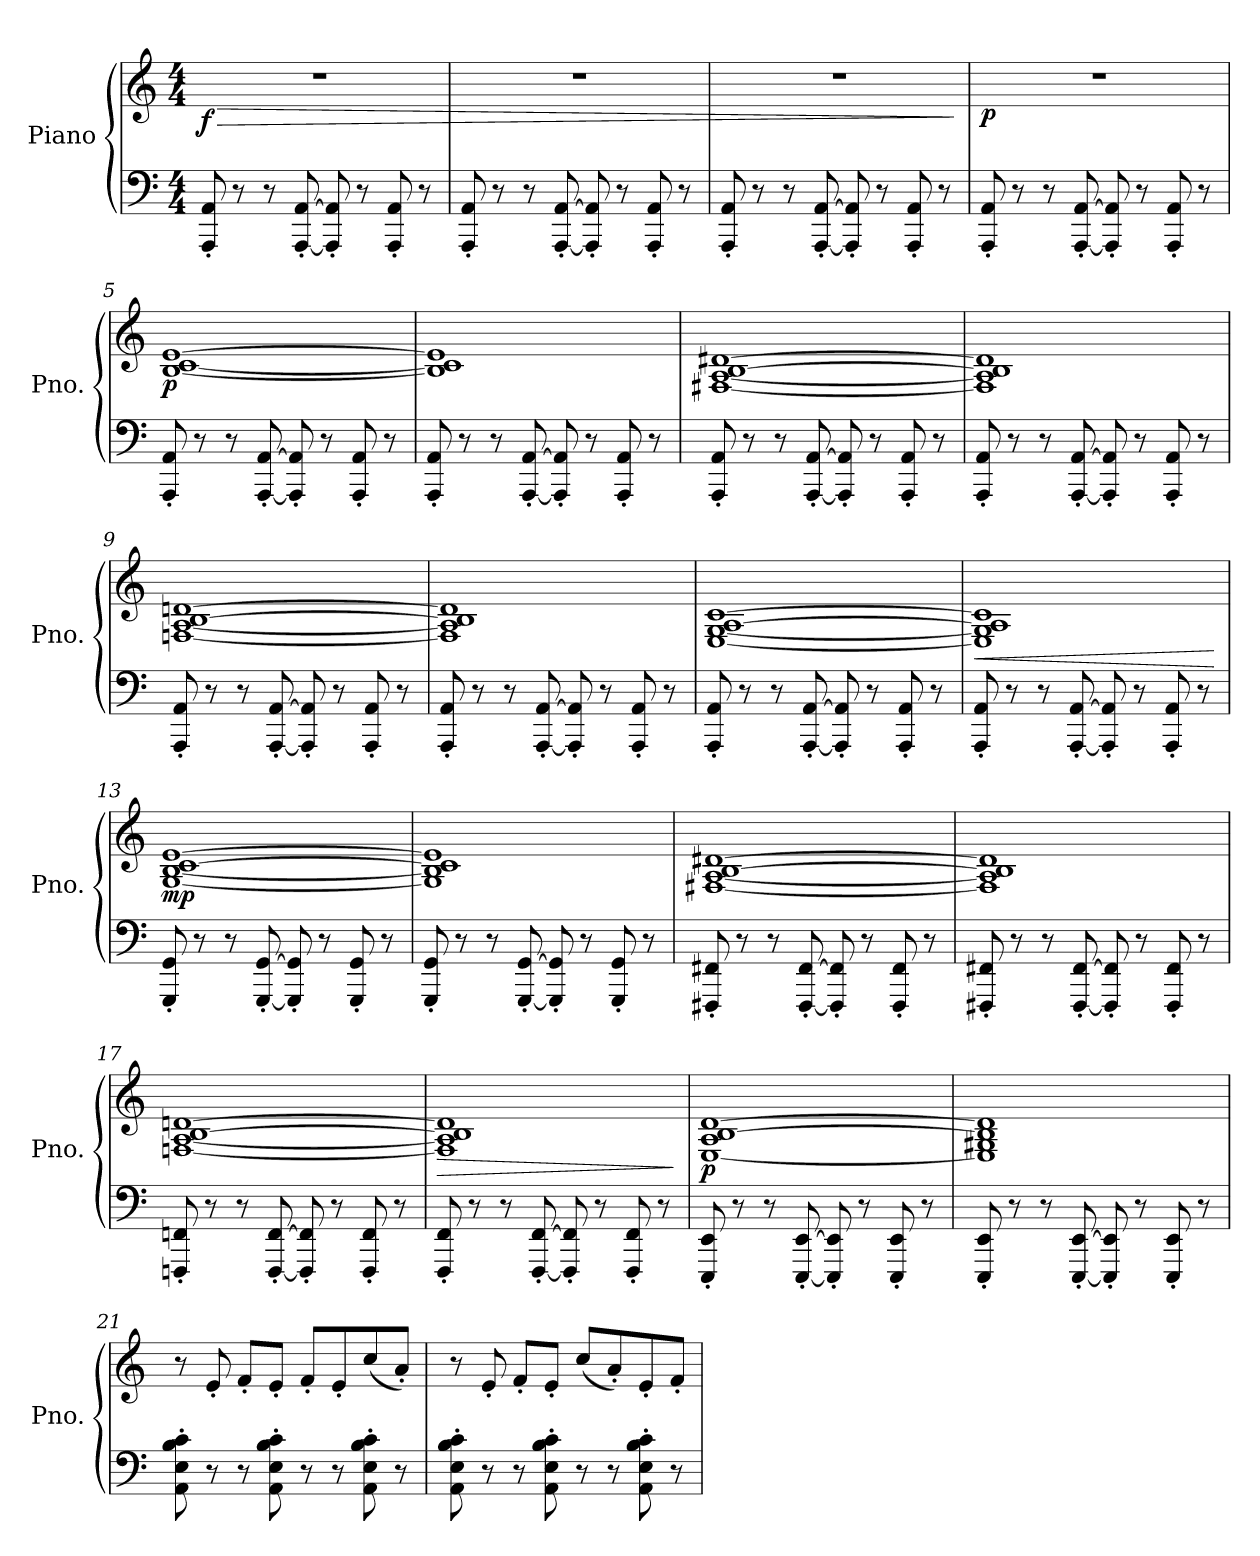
**kern	**kern	**dynam
*part1	*part1	*part1
*staff2	*staff1	*staff1/2
*I"Piano	*	*
*I'Pno.	*	*
*clefF4	*clefG2	*
*k[]	*k[]	*
*M4/4	*M4/4	*
*MM150	*MM150	*
=1	=1	=1
!	!	!LO:HP:b
!	!	!LO:DY:n=1:b
8AAA/' 8AA/'	1r	> f
8r	.	.
8r	.	.
[8AAA/' [8AA/'	.	.
8AAA/]' 8AA/]'	.	.
8r	.	.
8AAA/' 8AA/'	.	.
8r	.	.
=2	=2	=2
8AAA/' 8AA/'	1r	.
8r	.	.
8r	.	.
[8AAA/' [8AA/'	.	.
8AAA/]' 8AA/]'	.	.
8r	.	.
8AAA/' 8AA/'	.	.
8r	.	.
=3	=3	=3
8AAA/' 8AA/'	1r	.
8r	.	.
8r	.	.
[8AAA/' [8AA/'	.	.
8AAA/]' 8AA/]'	.	.
8r	.	.
8AAA/' 8AA/'	.	.
8r	.	.
.	.	]
=4	=4	=4
!	!	!LO:DY:b
8AAA/' 8AA/'	1r	p
8r	.	.
8r	.	.
[8AAA/' [8AA/'	.	.
8AAA/]' 8AA/]'	.	.
8r	.	.
8AAA/' 8AA/'	.	.
8r	.	.
!!LO:LB:g=z
=5	=5	=5
!	!	!LO:DY:b
8AAA/' 8AA/'	[1B [1c [1e	p
8r	.	.
8r	.	.
[8AAA/' [8AA/'	.	.
8AAA/]' 8AA/]'	.	.
8r	.	.
8AAA/' 8AA/'	.	.
8r	.	.
=6	=6	=6
8AAA/' 8AA/'	1B] 1c] 1e]	.
8r	.	.
8r	.	.
[8AAA/' [8AA/'	.	.
8AAA/]' 8AA/]'	.	.
8r	.	.
8AAA/' 8AA/'	.	.
8r	.	.
=7	=7	=7
8AAA/' 8AA/'	[1F#X [1A [1B [1d#X	.
8r	.	.
8r	.	.
[8AAA/' [8AA/'	.	.
8AAA/]' 8AA/]'	.	.
8r	.	.
8AAA/' 8AA/'	.	.
8r	.	.
=8	=8	=8
8AAA/' 8AA/'	1F#] 1A] 1B] 1d#]	.
8r	.	.
8r	.	.
[8AAA/' [8AA/'	.	.
8AAA/]' 8AA/]'	.	.
8r	.	.
8AAA/' 8AA/'	.	.
8r	.	.
!!LO:LB:g=z
=9	=9	=9
8AAA/' 8AA/'	[1Fn [1A [1B [1dn	.
8r	.	.
8r	.	.
[8AAA/' [8AA/'	.	.
8AAA/]' 8AA/]'	.	.
8r	.	.
8AAA/' 8AA/'	.	.
8r	.	.
=10	=10	=10
8AAA/' 8AA/'	1F] 1A] 1B] 1d]	.
8r	.	.
8r	.	.
[8AAA/' [8AA/'	.	.
8AAA/]' 8AA/]'	.	.
8r	.	.
8AAA/' 8AA/'	.	.
8r	.	.
=11	=11	=11
8AAA/' 8AA/'	[1E [1G [1A [1c	.
8r	.	.
8r	.	.
[8AAA/' [8AA/'	.	.
8AAA/]' 8AA/]'	.	.
8r	.	.
8AAA/' 8AA/'	.	.
8r	.	.
=12	=12	=12
!	!	!LO:HP:b
8AAA/' 8AA/'	1E] 1G] 1A] 1c]	<
8r	.	.
8r	.	.
[8AAA/' [8AA/'	.	.
8AAA/]' 8AA/]'	.	.
8r	.	.
8AAA/' 8AA/'	.	.
8r	.	.
.	.	[
!!LO:LB:g=z
=13	=13	=13
!	!	!LO:DY:b
8GGG/' 8GG/'	[1G [1B [1c [1e	mp
8r	.	.
8r	.	.
[8GGG/' [8GG/'	.	.
8GGG/]' 8GG/]'	.	.
8r	.	.
8GGG/' 8GG/'	.	.
8r	.	.
=14	=14	=14
8GGG/' 8GG/'	1G] 1B] 1c] 1e]	.
8r	.	.
8r	.	.
[8GGG/' [8GG/'	.	.
8GGG/]' 8GG/]'	.	.
8r	.	.
8GGG/' 8GG/'	.	.
8r	.	.
=15	=15	=15
8FFF#X/' 8FF#X/'	[1F#X [1A [1B [1d#X	.
8r	.	.
8r	.	.
[8FFF#/' [8FF#/'	.	.
8FFF#/]' 8FF#/]'	.	.
8r	.	.
8FFF#/' 8FF#/'	.	.
8r	.	.
=16	=16	=16
8FFF#X/' 8FF#X/'	1F#] 1A] 1B] 1d#]	.
8r	.	.
8r	.	.
[8FFF#/' [8FF#/'	.	.
8FFF#/]' 8FF#/]'	.	.
8r	.	.
8FFF#/' 8FF#/'	.	.
8r	.	.
!!LO:LB:g=z
=17	=17	=17
8FFFn/' 8FFn/'	[1Fn [1A [1B [1dn	.
8r	.	.
8r	.	.
[8FFF/' [8FF/'	.	.
8FFF/]' 8FF/]'	.	.
8r	.	.
8FFF/' 8FF/'	.	.
8r	.	.
=18	=18	=18
!	!	!LO:HP:b
8FFF/' 8FF/'	1F] 1A] 1B] 1d]	>
8r	.	.
8r	.	.
[8FFF/' [8FF/'	.	.
8FFF/]' 8FF/]'	.	.
8r	.	.
8FFF/' 8FF/'	.	.
8r	.	.
.	.	]
=19	=19	=19
!	!	!LO:DY:b
8EEE/' 8EE/'	[1E 1A [1B [1d	p
8r	.	.
8r	.	.
[8EEE/' [8EE/'	.	.
8EEE/]' 8EE/]'	.	.
8r	.	.
8EEE/' 8EE/'	.	.
8r	.	.
=20	=20	=20
8EEE/' 8EE/'	1E] 1G#X 1B] 1d]	.
8r	.	.
8r	.	.
[8EEE/' [8EE/'	.	.
8EEE/]' 8EE/]'	.	.
8r	.	.
8EEE/' 8EE/'	.	.
8r	.	.
!!LO:LB:g=z
=21	=21	=21
8AA\' 8E\' 8B\' 8c\'	8r	.
8r	8e'/	.
8r	8f'/L	.
8AA\' 8E\' 8B\' 8c\'	8e'/J	.
8r	8f'/L	.
8r	8e'/	.
8AA\' 8E\' 8B\' 8c\'	(<8cc/	.
8r	8a'/J)	.
=22	=22	=22
8AA\' 8E\' 8B\' 8c\'	8r	.
8r	8e'/	.
8r	8f'/L	.
8AA\' 8E\' 8B\' 8c\'	8e'/J	.
8r	(<8cc/L	.
8r	8a'/)	.
8AA\' 8E\' 8B\' 8c\'	8e'/	.
8r	8f'/J	.
=	=	=
*-	*-	*-
